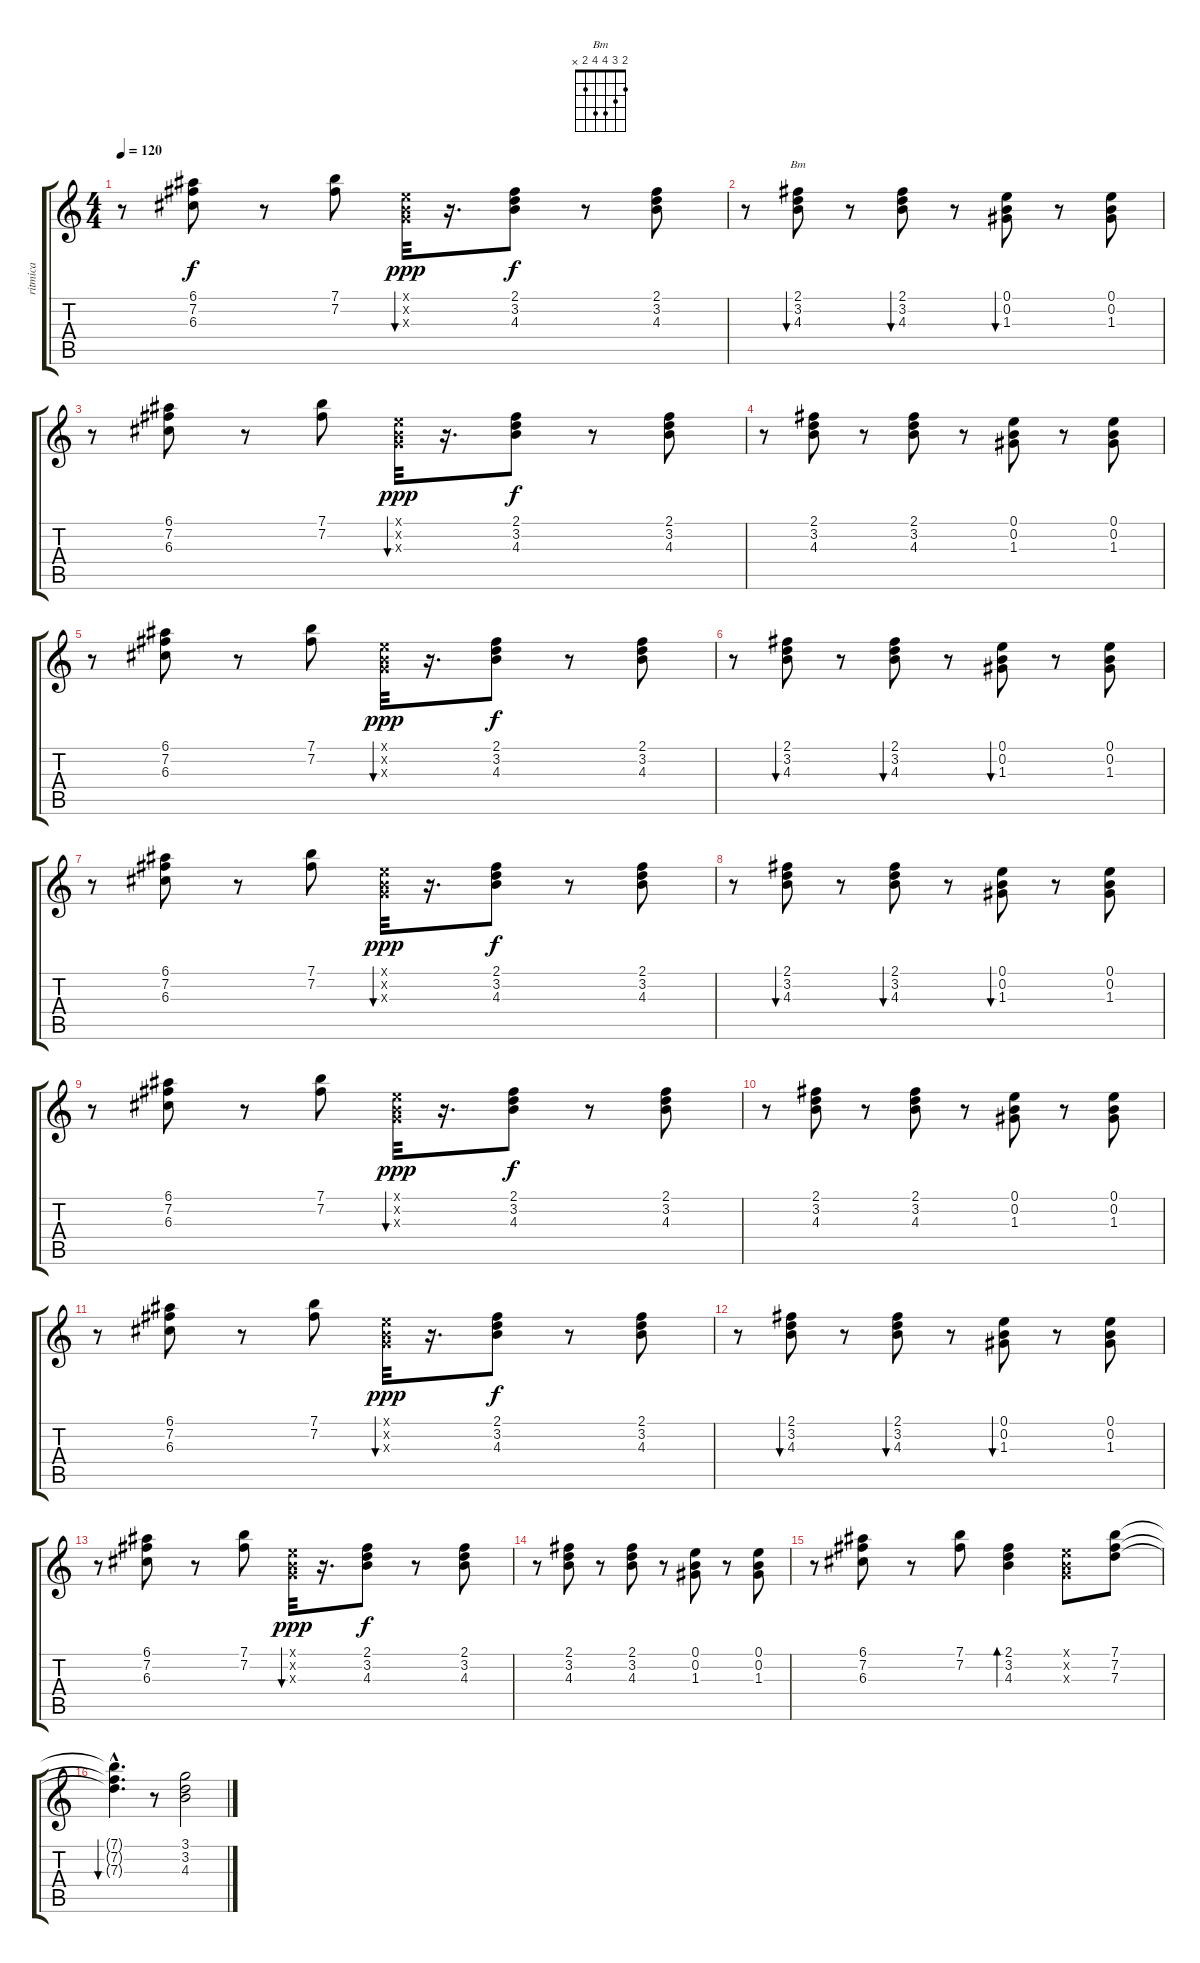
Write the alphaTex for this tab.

\track ("ritmica" "ritmica") {instrument acousticguitarsteel}
\staff {score tabs}
\tuning (E4 B3 G3 D3 A2 E2) {hide}
\chord ("Bm" 2 3 4 4 2 x)
\ts (4 4)
\tempo 120
\clef g2
\ks c
r.8{dy f} (6.1 7.2 6.3).8 r.8 (7.1 7.2).8 (0.1{x} 0.2{x} 0.3{x}).32{bu 30 dy ppp} r.16{d} (2.1 3.2 4.3).8{dy f} r.8 (2.1 3.2 4.3).8 |
r.8 (2.1 3.2 4.3).8{bu 30 ch "Bm"} r.8 (2.1 3.2 4.3).8{bu 30} r.8 (0.1 0.2 1.3).8{bu 30} r.8 (0.1 0.2 1.3).8 |
r.8 (6.1 7.2 6.3).8 r.8 (7.1 7.2).8 (0.1{x} 0.2{x} 0.3{x}).32{bu 30 dy ppp} r.16{d} (2.1 3.2 4.3).8{dy f} r.8 (2.1 3.2 4.3).8 |
r.8 (2.1 3.2 4.3).8 r.8 (2.1 3.2 4.3).8 r.8 (0.1 0.2 1.3).8 r.8 (0.1 0.2 1.3).8 |
r.8 (6.1 7.2 6.3).8 r.8 (7.1 7.2).8 (0.1{x} 0.2{x} 0.3{x}).32{bu 30 dy ppp} r.16{d} (2.1 3.2 4.3).8{dy f} r.8 (2.1 3.2 4.3).8 |
r.8 (2.1 3.2 4.3).8{bu 30} r.8 (2.1 3.2 4.3).8{bu 30} r.8 (0.1 0.2 1.3).8{bu 30} r.8 (0.1 0.2 1.3).8 |
r.8 (6.1 7.2 6.3).8 r.8 (7.1 7.2).8 (0.1{x} 0.2{x} 0.3{x}).32{bu 30 dy ppp} r.16{d} (2.1 3.2 4.3).8{dy f} r.8 (2.1 3.2 4.3).8 |
r.8 (2.1 3.2 4.3).8{bu 30} r.8 (2.1 3.2 4.3).8{bu 30} r.8 (0.1 0.2 1.3).8{bu 30} r.8 (0.1 0.2 1.3).8 |
r.8 (6.1 7.2 6.3).8 r.8 (7.1 7.2).8 (0.1{x} 0.2{x} 0.3{x}).32{bu 30 dy ppp} r.16{d} (2.1 3.2 4.3).8{dy f} r.8 (2.1 3.2 4.3).8 |
r.8 (2.1 3.2 4.3).8 r.8 (2.1 3.2 4.3).8 r.8 (0.1 0.2 1.3).8 r.8 (0.1 0.2 1.3).8 |
r.8 (6.1 7.2 6.3).8 r.8 (7.1 7.2).8 (0.1{x} 0.2{x} 0.3{x}).32{bu 30 dy ppp} r.16{d} (2.1 3.2 4.3).8{dy f} r.8 (2.1 3.2 4.3).8 |
r.8 (2.1 3.2 4.3).8{bu 30} r.8 (2.1 3.2 4.3).8{bu 30} r.8 (0.1 0.2 1.3).8{bu 30} r.8 (0.1 0.2 1.3).8 |
r.8 (6.1 7.2 6.3).8 r.8 (7.1 7.2).8 (0.1{x} 0.2{x} 0.3{x}).32{bu 30 dy ppp} r.16{d} (2.1 3.2 4.3).8{dy f} r.8 (2.1 3.2 4.3).8 |
r.8 (2.1 3.2 4.3).8 r.8 (2.1 3.2 4.3).8 r.8 (0.1 0.2 1.3).8 r.8 (0.1 0.2 1.3).8 |
r.8 (6.1 7.2 6.3).8 r.8 (7.1 7.2).8 (2.1 3.2 4.3).4{bd 30} (0.1{x} 0.2{x} 0.3{x}).8 (7.1 7.2 7.3).8 |
(7.1{hac t} 7.2{t} 7.3{hac t}).4{d bu 60} r.8 (3.1 3.2 4.3).2
